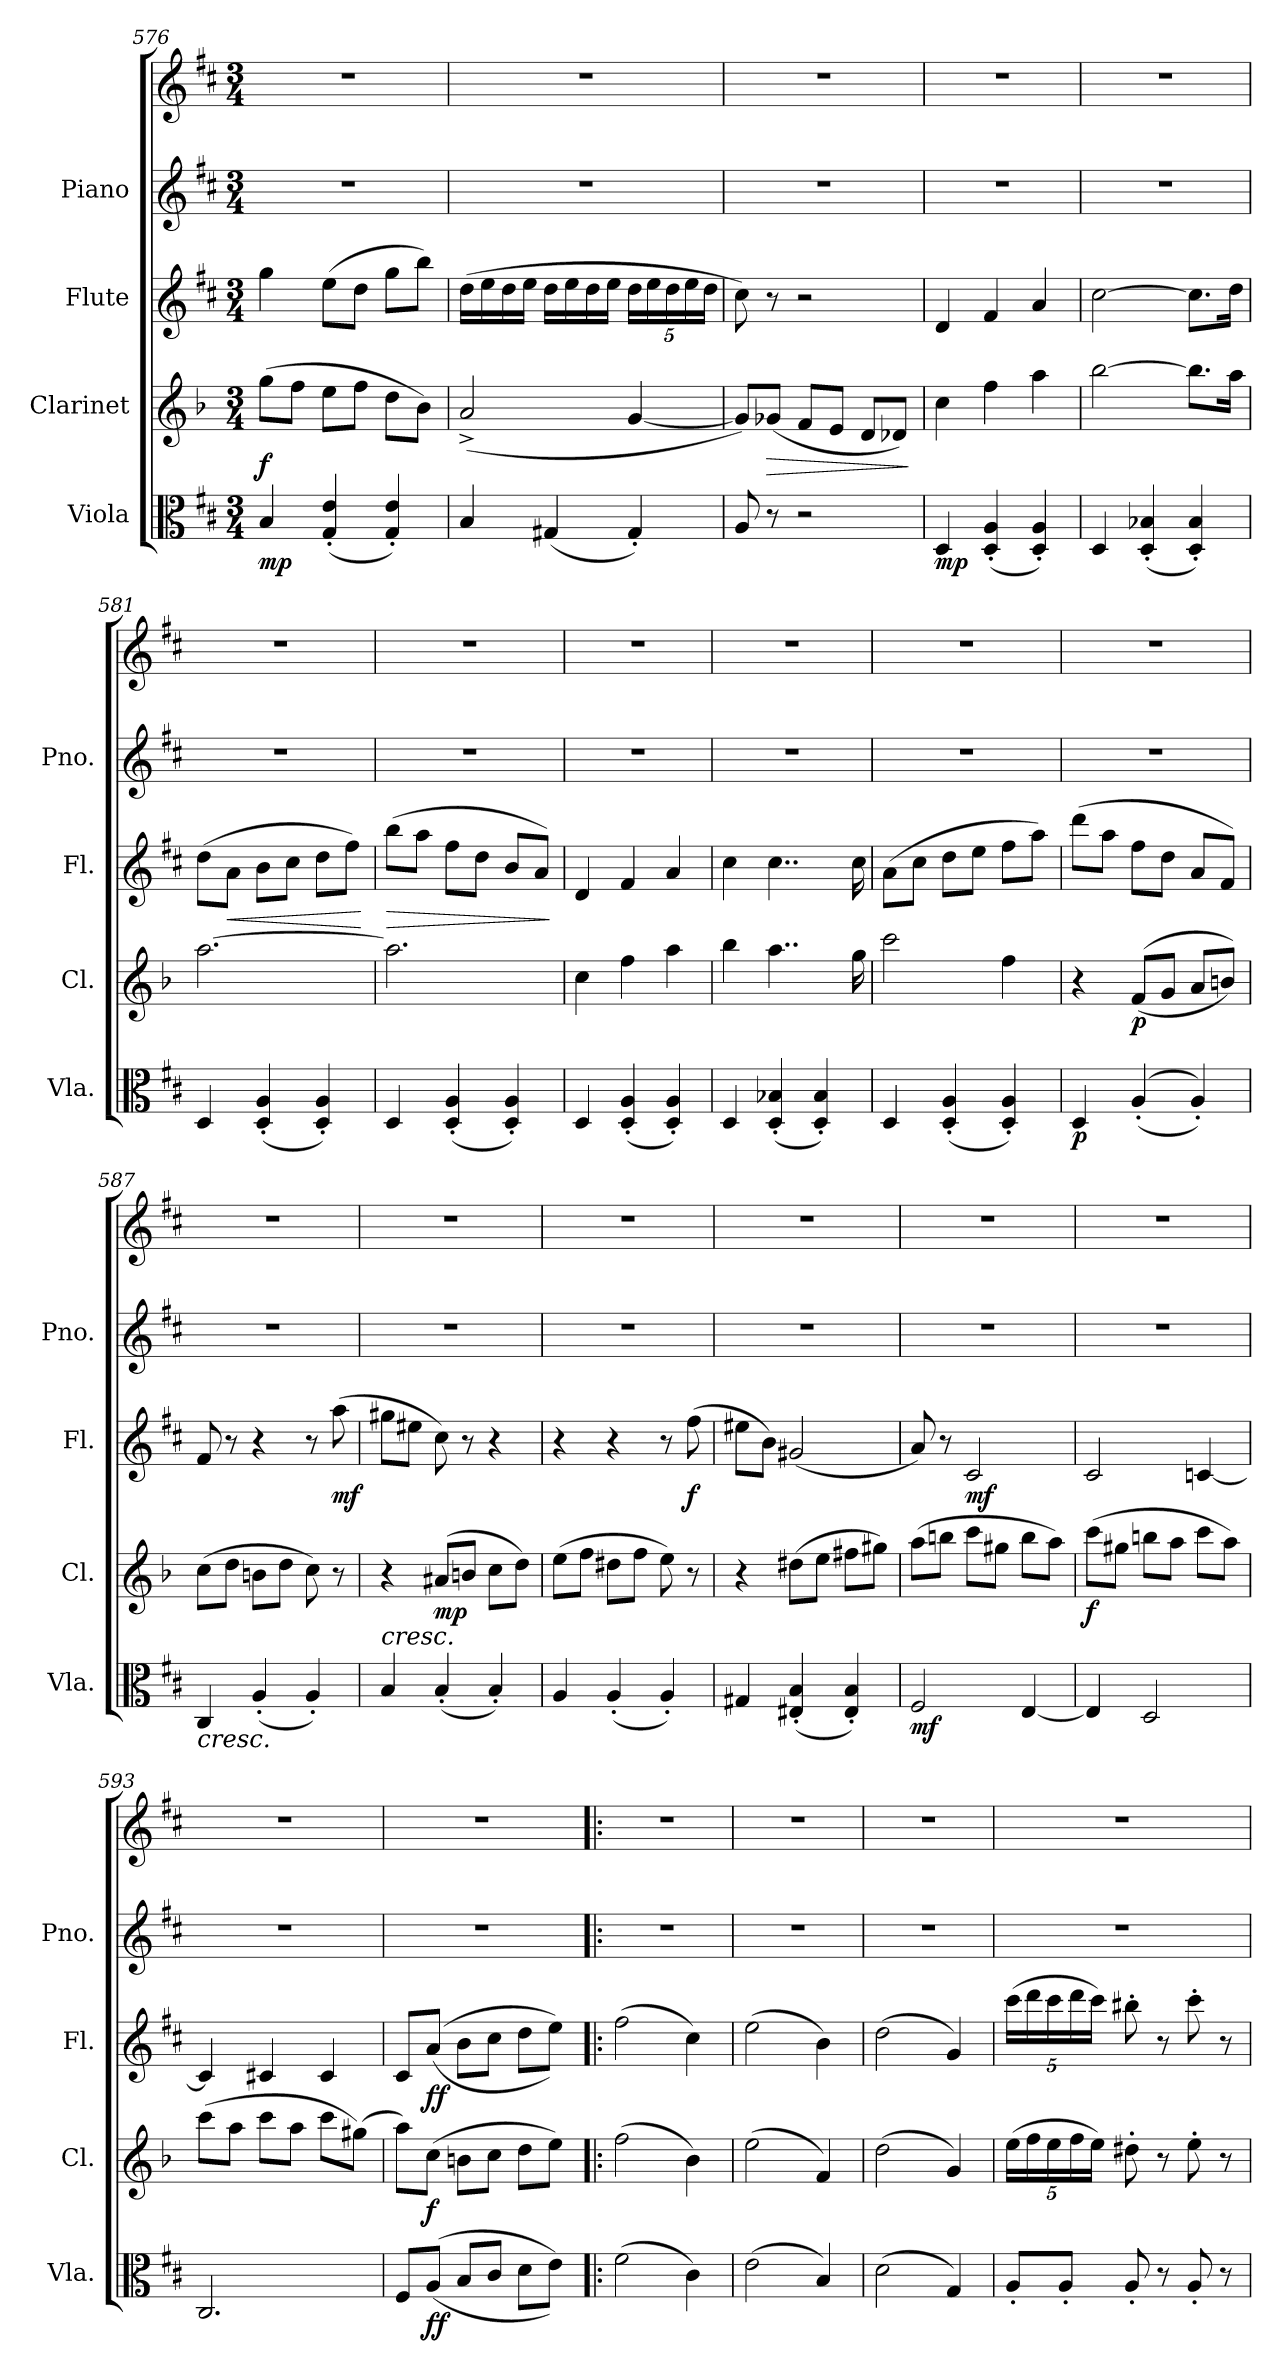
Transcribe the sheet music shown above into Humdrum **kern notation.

**kern	**dynam	**kern	**dynam	**kern	**dynam	**kern	**kern
*part4	*part4	*part3	*part3	*part2	*part2	*part1	*part1
*staff5	*staff5	*staff4	*staff4	*staff3	*staff3	*staff2	*staff1
*I"Viola	*	*I"Clarinet	*	*I"Flute	*	*I"Piano	*
*I'Vla.	*	*I'Cl.	*	*I'Fl.	*	*I'Pno.	*
*clefC3	*	*clefG2	*	*clefG2	*	*clefG2	*clefG2
*	*	*ITrd2c3	*	*	*	*	*
*k[f#c#]	*	*k[f#c#]	*	*k[f#c#]	*	*k[f#c#]	*k[f#c#]
*M3/4	*	*M3/4	*	*M3/4	*	*M3/4	*M3/4
=576	=576	=576	=576	=576	=576	=576	=576
!	!LO:DY:b	!	!LO:DY:b	!	!	!	!
4B/	mp	(>8ee\L	f	4gg\	.	2.r	2.r
.	.	8dd\J	.	.	.	.	.
(<4G/' 4e/'	.	8cc#\L	.	(>8ee\L	.	.	.
.	.	8dd\J	.	8dd\J	.	.	.
4G/' 4e/')	.	8b\L	.	8gg\L	.	.	.
.	.	8g\J)	.	8bb\J)	.	.	.
=577	=577	=577	=577	=577	=577	=577	=577
4B/	.	(<2f#^/	.	(>16dd\LL	.	2.r	2.r
.	.	.	.	16ee\	.	.	.
.	.	.	.	16dd\	.	.	.
.	.	.	.	16ee\JJ	.	.	.
(<4G#X/	.	.	.	16dd\LL	.	.	.
.	.	.	.	16ee\	.	.	.
.	.	.	.	16dd\	.	.	.
.	.	.	.	16ee\JJ	.	.	.
*	*	*	*	*Xbrackettup	*	*	*
4G#'/)	.	[4e/	.	20dd\LL	.	.	.
.	.	.	.	20ee\	.	.	.
.	.	.	.	20dd\	.	.	.
.	.	.	.	20ee\	.	.	.
.	.	.	.	20dd\JJ	.	.	.
=578	=578	=578	=578	=578	=578	=578	=578
8A/	.	8e/L])	.	8cc#\)	.	2.r	2.r
!	!	!	!LO:HP:b	!	!	!	!
8r	.	(<8e-X/J	>	8r	.	.	.
2r	.	8d/L	.	2r	.	.	.
.	.	8c#/J	.	.	.	.	.
.	.	8B/L	.	.	.	.	.
.	.	8B-X/J)	.	.	.	.	.
.	.	.	]	.	.	.	.
=579	=579	=579	=579	=579	=579	=579	=579
!	!LO:DY:b	!	!LO:DY:b	!	!	!	!
!	!	!	!LO:DY:n=1:b	!	!LO:DY:b	!	!
!	!	!	!	!	!LO:DY:n=1:b	!	!
4D/	mp	4a\	mp mp	4d/	mp mp	2.r	2.r
(<4D/' 4A/'	.	4dd\	.	4f#/	.	.	.
4D/' 4A/')	.	4ff#\	.	4a/	.	.	.
!!LO:PB:g=z
=580	=580	=580	=580	=580	=580	=580	=580
4D/	.	[2gg\	.	[2cc#\	.	2.r	2.r
(<4D/' 4B-X/'	.	.	.	.	.	.	.
4D/' 4B-/')	.	8.gg\L]	.	8.cc#\L]	.	.	.
.	.	16ff#\Jk	.	16dd\Jk	.	.	.
=581	=581	=581	=581	=581	=581	=581	=581
4D/	.	[2.ff#\	.	(>8dd\L	.	2.r	2.r
!	!	!	!	!	!LO:HP:b	!	!
.	.	.	.	8a\J	<	.	.
(<4D/' 4A/'	.	.	.	8b\L	.	.	.
.	.	.	.	8cc#\J	.	.	.
4D/' 4A/')	.	.	.	8dd\L	.	.	.
.	.	.	.	8ff#\J)	.	.	.
.	.	.	.	.	[	.	.
=582	=582	=582	=582	=582	=582	=582	=582
!	!	!	!	!	!LO:HP:b	!	!
4D/	.	2.ff#\]	.	(>8bb\L	>	2.r	2.r
.	.	.	.	8aa\J	.	.	.
(<4D/' 4A/'	.	.	.	8ff#\L	.	.	.
.	.	.	.	8dd\J	.	.	.
4D/' 4A/')	.	.	.	8b/L	.	.	.
.	.	.	.	8a/J)	.	.	.
.	.	.	.	.	]	.	.
=583	=583	=583	=583	=583	=583	=583	=583
4D/	.	4a\	.	4d/	.	2.r	2.r
(<4D/' 4A/'	.	4dd\	.	4f#/	.	.	.
4D/' 4A/')	.	4ff#\	.	4a/	.	.	.
=584	=584	=584	=584	=584	=584	=584	=584
4D/	.	4gg\	.	4cc#\	.	2.r	2.r
(<4D/' 4B-X/'	.	4..ff#\	.	4..cc#\	.	.	.
4D/' 4B-/')	.	.	.	.	.	.	.
.	.	16ee\	.	16cc#\	.	.	.
=585	=585	=585	=585	=585	=585	=585	=585
4D/	.	2aa\	.	(>8a\L	.	2.r	2.r
.	.	.	.	8cc#\J	.	.	.
(<4D/' 4A/'	.	.	.	8dd\L	.	.	.
.	.	.	.	8ee\J	.	.	.
4D/' 4A/')	.	4dd\	.	8ff#\L	.	.	.
.	.	.	.	8aa\J)	.	.	.
=586	=586	=586	=586	=586	=586	=586	=586
!	!LO:DY:b	!	!	!	!	!	!
4D/	p	4r	.	(>8ddd\L	.	2.r	2.r
.	.	.	.	8aa\J	.	.	.
!	!	!	!LO:DY:b	!	!	!	!
(<(<4A'/	.	(<(<8d/L	p	8ff#\L	.	.	.
.	.	8e/J	.	8dd\J	.	.	.
4A'/))	.	8f#/L	.	8a/L	.	.	.
.	.	8g#X/J))	.	8f#/J)	.	.	.
!!LO:LB:g=z
=587	=587	=587	=587	=587	=587	=587	=587
!LO:TX:b:i:t=cresc.	!	!	!	!	!	!	!
4C#/	.	(>8a\L	.	8f#/	.	2.r	2.r
.	.	8b\J	.	8r	.	.	.
(<4A'/	.	8g#X\L	.	4r	.	.	.
.	.	8b\J	.	.	.	.	.
4A'/)	.	8a\)	.	8r	.	.	.
!	!	!	!	!	!LO:DY:b	!	!
.	.	8r	.	(>8aa\	mf	.	.
=588	=588	=588	=588	=588	=588	=588	=588
!	!	!LO:TX:b:i:t=cresc.	!	!	!	!	!
4B/	.	4r	.	8gg#X\L	.	2.r	2.r
.	.	.	.	8ee#X\J	.	.	.
!	!	!	!LO:DY:b	!	!	!	!
(<4B'/	.	(>8f##X/L	mp	8cc#\)	.	.	.
.	.	8g#X/J	.	8r	.	.	.
4B'/)	.	8a\L	.	4r	.	.	.
.	.	8b\J)	.	.	.	.	.
=589	=589	=589	=589	=589	=589	=589	=589
4A/	.	(>8cc#\L	.	4r	.	2.r	2.r
.	.	8dd\J	.	.	.	.	.
(<4A'/	.	8b#X\L	.	4r	.	.	.
.	.	8dd\J	.	.	.	.	.
4A'/)	.	8cc#\)	.	8r	.	.	.
!	!	!	!	!	!LO:DY:b	!	!
.	.	8r	.	(>8ff#\	f	.	.
=590	=590	=590	=590	=590	=590	=590	=590
4G#X/	.	4r	.	8ee#X\L	.	2.r	2.r
.	.	.	.	8b\J)	.	.	.
(<4E#X/' 4B/'	.	(>8b#X\L	.	(<2g#X/	.	.	.
.	.	8cc#\J	.	.	.	.	.
4E#/' 4B/')	.	8dd#X\L	.	.	.	.	.
.	.	8ee#X\J)	.	.	.	.	.
=591	=591	=591	=591	=591	=591	=591	=591
!	!LO:DY:b	!	!	!	!	!	!
2F#/	mf	(>8ff#\L	.	8a/)	.	2.r	2.r
.	.	8gg#X\J	.	8r	.	.	.
!	!	!	!	!	!LO:DY:b	!	!
.	.	8aa\L	.	2c#/	mf	.	.
.	.	8ee#X\J	.	.	.	.	.
[4E/	.	8gg#\L	.	.	.	.	.
.	.	8ff#\J)	.	.	.	.	.
!!LO:LB:g=z
=592	=592	=592	=592	=592	=592	=592	=592
!	!	!	!LO:DY:b	!	!	!	!
4E/]	.	(>8aa\L	f	2c#/	.	2.r	2.r
.	.	8ee#X\J	.	.	.	.	.
2D/	.	8gg#X\L	.	.	.	.	.
.	.	8ff#\J	.	.	.	.	.
.	.	8aa\L	.	[4cn/	.	.	.
.	.	8ff#\J)	.	.	.	.	.
=593	=593	=593	=593	=593	=593	=593	=593
2.C#/	.	(>8aa\L	.	4c/]	.	2.r	2.r
.	.	8ff#\J	.	.	.	.	.
.	.	8aa\L	.	4c#X/	.	.	.
.	.	8ff#\J	.	.	.	.	.
.	.	8aa\L	.	4c#/	.	.	.
.	.	(>8ee#X\J)	.	.	.	.	.
=594	=594	=594	=594	=594	=594	=594	=594
8F#/L	.	8ff#\L)	.	8c#/L	.	2.r	2.r
!	!LO:DY:b	!	!	!	!	!	!
!	!LO:DY:n=1:b	!	!LO:DY:b	!	!LO:DY:b	!	!
!	!	!	!	!	!LO:DY:n=1:b	!	!
(>(>8A/J	f f	(>8a\J	f	(>(>8a/J	f f	.	.
8B/L	.	8g#X\L	.	8b\L	.	.	.
8c#/J	.	8a\J	.	8cc#\J	.	.	.
8d\L	.	8b\L	.	8dd\L	.	.	.
8e\J))	.	8cc#\J)	.	8ee\J))	.	.	.
=595!|:	=595!|:	=595!|:	=595!|:	=595!|:	=595!|:	=595!|:	=595!|:
(>2f#\	.	(>2dd\	.	(>2ff#\	.	2.r	2.r
4c#\)	.	4g\)	.	4cc#\)	.	.	.
=596	=596	=596	=596	=596	=596	=596	=596
(>2e\	.	(>2cc#\	.	(>2ee\	.	2.r	2.r
4B/)	.	4d/)	.	4b\)	.	.	.
=597	=597	=597	=597	=597	=597	=597	=597
(>2d\	.	(>2b\	.	(>2dd\	.	2.r	2.r
4G/)	.	4e/)	.	4g/)	.	.	.
!!LO:PB:g=z
=598	=598	=598	=598	=598	=598	=598	=598
*	*	*Xbrackettup	*	*	*	*	*
8A'/L	.	(>20cc#\LL	.	(>20ccc#\LL	.	2.r	2.r
.	.	20dd\	.	20ddd\	.	.	.
.	.	20cc#\	.	20ccc#\	.	.	.
8A'/J	.	.	.	.	.	.	.
.	.	20dd\	.	20ddd\	.	.	.
.	.	20cc#\JJ)	.	20ccc#\JJ)	.	.	.
8A'/	.	8b#X'\	.	8bb#X'\	.	.	.
8r	.	8r	.	8r	.	.	.
8A'/	.	8cc#'\	.	8ccc#'\	.	.	.
8r	.	8r	.	8r	.	.	.
=	=	=	=	=	=	=	=
*-	*-	*-	*-	*-	*-	*-	*-
